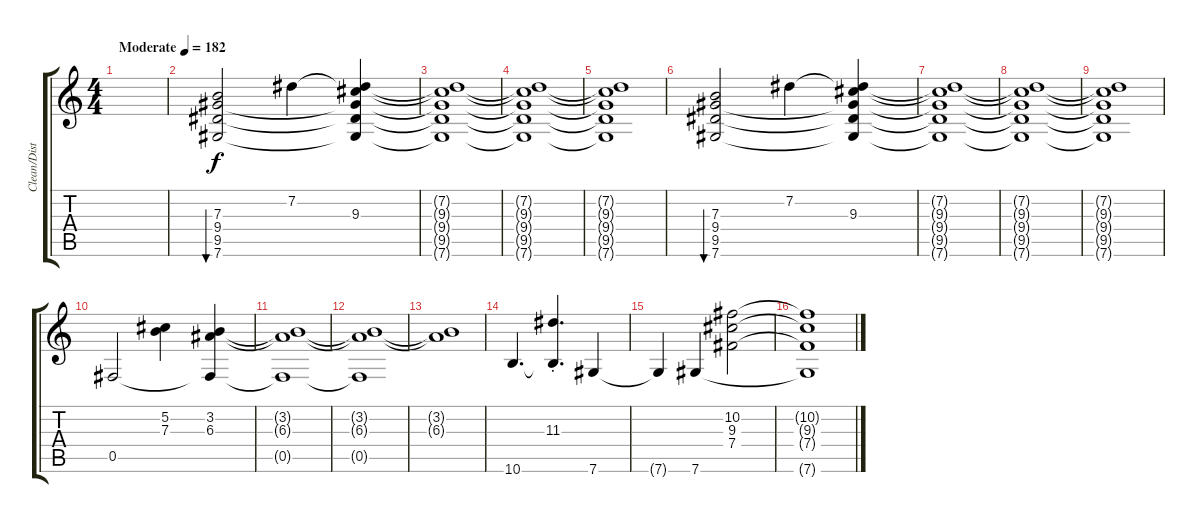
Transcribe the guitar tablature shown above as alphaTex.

\track ("Clean/Dist1" "Clean/Dist") {instrument electricguitarjazz}
\staff {score tabs}
\tuning (Db4 Ab3 E3 B2 Gb2 Db2) {hide}
\ts (4 4)
\tempo (182 "Moderate")
\clef g2
\ks c
|
(7.3 9.4 9.5 7.6).2{bu 60} 7.2.4 (7.2{t} 9.3 9.4{t} 9.5{t} 7.6{t}).4 |
(7.2{t} 9.3{t} 9.4{t} 9.5{t} 7.6{t}).1 |
(7.2{t} 9.3{t} 9.4{t} 9.5{t} 7.6{t}).1 |
(7.2{t} 9.3{t} 9.4{t} 9.5{t} 7.6{t}).1 |
(7.3 9.4 9.5 7.6).2{bu 60} 7.2.4 (7.2{t} 9.3 9.4{t} 9.5{t} 7.6{t}).4 |
(7.2{t} 9.3{t} 9.4{t} 9.5{t} 7.6{t}).1 |
(7.2{t} 9.3{t} 9.4{t} 9.5{t} 7.6{t}).1 |
(7.2{t} 9.3{t} 9.4{t} 9.5{t} 7.6{t}).1 |
0.5.2 (5.2 7.3).4 (3.2 6.3 0.5{t}).4 |
(3.2{t} 6.3{t} 0.5{t}).1 |
(3.2{t} 6.3{t} 0.5{t}).1 |
(3.2{t} 6.3{t}).1 |
10.6.4{d} (11.3{st} 10.6{t}).4{d} 7.6.4 |
7.6{t}.4 7.6.4 (10.2 9.3 7.4).2 |
(10.2{t} 9.3{t} 7.4{t} 7.6{t}).1
